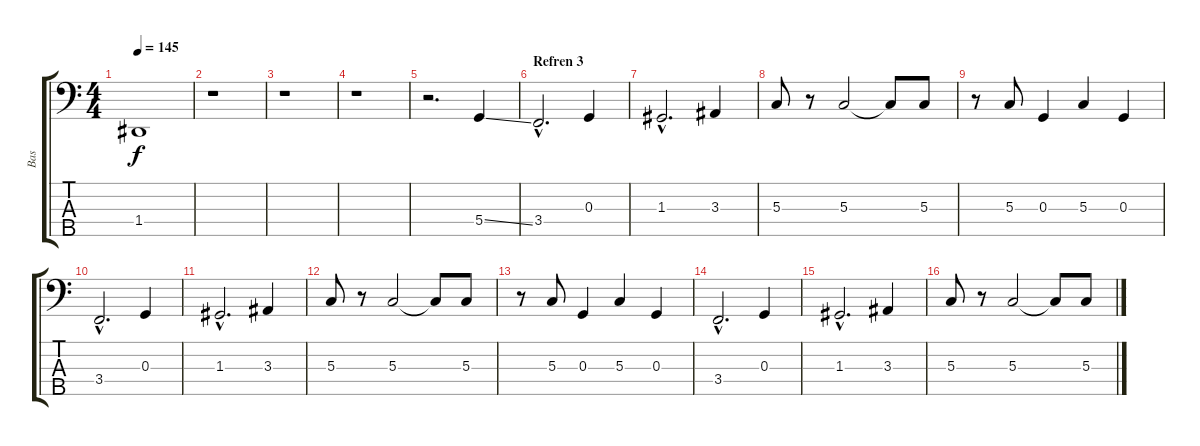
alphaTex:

\track ("Bas" "Bas") {instrument electricbasspick}
\staff {score tabs}
\tuning (F2 C2 G1 D1 A0) {hide}
\ts (4 4)
\tempo 145
\clef f4
\ks c
1.4{t}.1{dy f} |
r.1 |
r.1 |
r.1 |
r.2{d} 5.4{ss}.4 |
\section ("" "Refren 3")
3.4{hac}.2{d volume 16 instrument electricbasspick} 0.3.4 |
1.3{hac}.2{d} 3.3.4 |
5.3.8 r.8 5.3.2 5.3{t}.8 5.3.8 |
r.8 5.3.8 0.3.4 5.3.4 0.3.4 |
3.4{hac}.2{d volume 16 instrument electricbasspick} 0.3.4 |
1.3{hac}.2{d} 3.3.4 |
5.3.8 r.8 5.3.2 5.3{t}.8 5.3.8 |
r.8 5.3.8 0.3.4 5.3.4 0.3.4 |
3.4{hac}.2{d volume 16 instrument electricbasspick} 0.3.4 |
1.3{hac}.2{d} 3.3.4 |
5.3.8 r.8 5.3.2 5.3{t}.8 5.3.8
